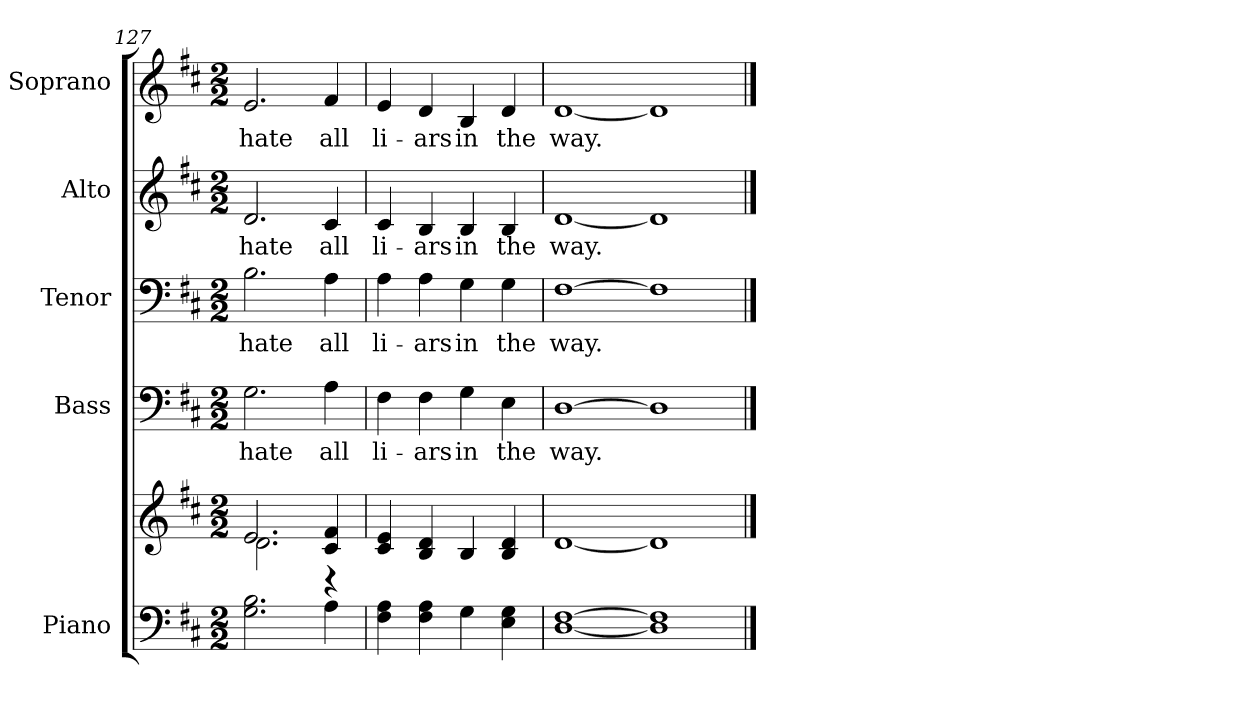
**kern	**kern	**kern	**text	**kern	**text	**kern	**text	**kern	**text
*part5	*part5	*part4	*part4	*part3	*part3	*part2	*part2	*part1	*part1
*staff6	*staff5	*staff4	*staff4	*staff3	*staff3	*staff2	*staff2	*staff1	*staff1
*I"Piano	*	*I"Bass	*	*I"Tenor	*	*I"Alto	*	*I"Soprano	*
*I'Pno.	*	*I'B.	*	*I'T.	*	*I'A.	*	*I'S.	*
!!LO:PB:g=z
*clefF4	*clefG2	*clefF4	*	*clefF4	*	*clefG2	*	*clefG2	*
*k[f#c#]	*k[f#c#]	*k[f#c#]	*	*k[f#c#]	*	*k[f#c#]	*	*k[f#c#]	*
*D:	*D:	*D:	*	*D:	*	*D:	*	*D:	*
*M2/2	*M2/2	*M2/2	*	*M2/2	*	*M2/2	*	*M2/2	*
=127	=127	=127	=127	=127	=127	=127	=127	=127	=127
*	*^	*	*	*	*	*	*	*	*
!	!	!	!	!LO:LY:b:color=#000000	!	!	!	!	!	!
!	!	!	!	!	!	!LO:LY:b:color=#000000	!	!	!	!
!	!	!	!	!	!	!	!	!LO:LY:b:color=#000000	!	!
!	!	!	!	!	!	!	!	!	!	!LO:LY:b:color=#000000
2.Gi\ 2.Bi	2.ei/	2.di\	2.Gi\	hate	2.Bi\	hate	2.di/	hate	2.ei/	hate
!	!	!	!	!LO:LY:b:color=#000000	!	!	!	!	!	!
!	!	!	!	!	!	!LO:LY:b:color=#000000	!	!	!	!
!	!	!	!	!	!	!	!	!LO:LY:b:color=#000000	!	!
!	!	!	!	!	!	!	!	!	!	!LO:LY:b:color=#000000
4Ai\	4c#i/ 4f#i	4r	4Ai\	all	4Ai\	all	4c#i/	all	4f#i/	all
*	*v	*v	*	*	*	*	*	*	*	*
=128	=128	=128	=128	=128	=128	=128	=128	=128	=128
*	*^	*	*	*	*	*	*	*	*
!	!	!	!	!LO:LY:b:color=#000000	!	!	!	!	!	!
*	*v	*v	*	*	*	*	*	*	*	*
*	*^	*	*	*	*	*	*	*	*
!	!	!	!	!	!	!LO:LY:b:color=#000000	!	!	!	!
*	*v	*v	*	*	*	*	*	*	*	*
*	*^	*	*	*	*	*	*	*	*
!	!	!	!	!	!	!	!	!LO:LY:b:color=#000000	!	!
*	*v	*v	*	*	*	*	*	*	*	*
*	*^	*	*	*	*	*	*	*	*
!	!	!	!	!	!	!	!	!	!	!LO:LY:b:color=#000000
*	*v	*v	*	*	*	*	*	*	*	*
4F#i\ 4Ai	4c#i/ 4ei	4F#i\	li-	4Ai\	li-	4c#i/	li-	4ei/	li-
!	!	!	!LO:LY:b:color=#000000	!	!	!	!	!	!
!	!	!	!	!	!LO:LY:b:color=#000000	!	!	!	!
!	!	!	!	!	!	!	!LO:LY:b:color=#000000	!	!
!	!	!	!	!	!	!	!	!	!LO:LY:b:color=#000000
4F#i\ 4Ai	4Bi/ 4di	4F#i\	-ars	4Ai\	-ars	4Bi/	-ars	4di/	-ars
!	!	!	!LO:LY:b:color=#000000	!	!	!	!	!	!
!	!	!	!	!	!LO:LY:b:color=#000000	!	!	!	!
!	!	!	!	!	!	!	!LO:LY:b:color=#000000	!	!
!	!	!	!	!	!	!	!	!	!LO:LY:b:color=#000000
4Gi\	4Bi/	4Gi\	in	4Gi\	in	4Bi/	in	4Bi/	in
!	!	!	!LO:LY:b:color=#000000	!	!	!	!	!	!
!	!	!	!	!	!LO:LY:b:color=#000000	!	!	!	!
!	!	!	!	!	!	!	!LO:LY:b:color=#000000	!	!
!	!	!	!	!	!	!	!	!	!LO:LY:b:color=#000000
4Ei\ 4Gi	4Bi/ 4di	4Ei\	the	4Gi\	the	4Bi/	the	4di/	the
=129	=129	=129	=129	=129	=129	=129	=129	=129	=129
!	!	!	!LO:LY:b:color=#000000	!	!	!	!	!	!
!	!	!	!	!	!LO:LY:b:color=#000000	!	!	!	!
!	!	!	!	!	!	!	!LO:LY:b:color=#000000	!	!
!	!	!	!	!	!	!	!	!	!LO:LY:b:color=#000000
[<1Di [>1F#i	[<1di	[>1Di	way.	[>1F#i	way.	[<1di	way.	[<1di	way.
1Di] 1F#i]	1di]	1Di]	.	1F#i]	.	1di]	.	1di]	.
==	==	==	==	==	==	==	==	==	==
*-	*-	*-	*-	*-	*-	*-	*-	*-	*-
